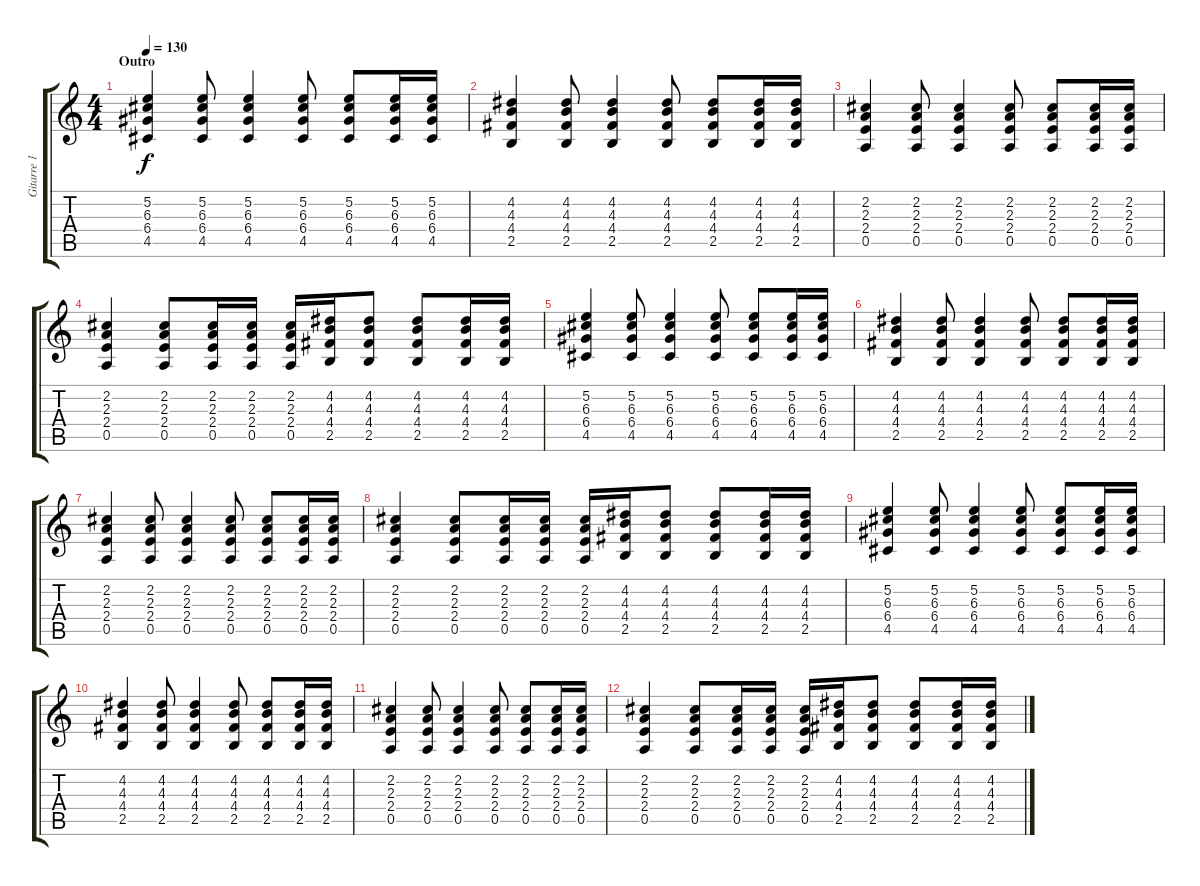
\track ("Gitarre 1" "Gitarre 1") {instrument acousticguitarsteel}
\staff {score tabs}
\tuning (E4 B3 G3 D3 A2 E2) {hide}
\ts (4 4)
\section ("" "Outro")
\tempo 130
\clef g2
\ks c
(5.2 6.3 6.4 4.5).4{dy f} (5.2 6.3 6.4 4.5).8 (5.2 6.3 6.4 4.5).4 (5.2 6.3 6.4 4.5).8 (5.2 6.3 6.4 4.5).8 (5.2 6.3 6.4 4.5).16 (5.2 6.3 6.4 4.5).16 |
(4.2 4.3 4.4 2.5).4 (4.2 4.3 4.4 2.5).8 (4.2 4.3 4.4 2.5).4 (4.2 4.3 4.4 2.5).8 (4.2 4.3 4.4 2.5).8 (4.2 4.3 4.4 2.5).16 (4.2 4.3 4.4 2.5).16 |
(2.2 2.3 2.4 0.5).4 (2.2 2.3 2.4 0.5).8 (2.2 2.3 2.4 0.5).4 (2.2 2.3 2.4 0.5).8 (2.2 2.3 2.4 0.5).8 (2.2 2.3 2.4 0.5).16 (2.2 2.3 2.4 0.5).16 |
(2.2 2.3 2.4 0.5).4 (2.2 2.3 2.4 0.5).8 (2.2 2.3 2.4 0.5).16 (2.2 2.3 2.4 0.5).16 (2.2 2.3 2.4 0.5).16 (4.2 4.3 4.4 2.5).16 (4.2 4.3 4.4 2.5).8 (4.2 4.3 4.4 2.5).8 (4.2 4.3 4.4 2.5).16 (4.2 4.3 4.4 2.5).16 |
(5.2 6.3 6.4 4.5).4{volume 6} (5.2 6.3 6.4 4.5).8 (5.2 6.3 6.4 4.5).4 (5.2 6.3 6.4 4.5).8 (5.2 6.3 6.4 4.5).8 (5.2 6.3 6.4 4.5).16 (5.2 6.3 6.4 4.5).16 |
(4.2 4.3 4.4 2.5).4 (4.2 4.3 4.4 2.5).8 (4.2 4.3 4.4 2.5).4 (4.2 4.3 4.4 2.5).8 (4.2 4.3 4.4 2.5).8 (4.2 4.3 4.4 2.5).16 (4.2 4.3 4.4 2.5).16 |
(2.2 2.3 2.4 0.5).4 (2.2 2.3 2.4 0.5).8 (2.2 2.3 2.4 0.5).4 (2.2 2.3 2.4 0.5).8 (2.2 2.3 2.4 0.5).8 (2.2 2.3 2.4 0.5).16 (2.2 2.3 2.4 0.5).16 |
(2.2 2.3 2.4 0.5).4 (2.2 2.3 2.4 0.5).8 (2.2 2.3 2.4 0.5).16 (2.2 2.3 2.4 0.5).16 (2.2 2.3 2.4 0.5).16 (4.2 4.3 4.4 2.5).16 (4.2 4.3 4.4 2.5).8 (4.2 4.3 4.4 2.5).8 (4.2 4.3 4.4 2.5).16 (4.2 4.3 4.4 2.5).16 |
(5.2 6.3 6.4 4.5).4{volume 0} (5.2 6.3 6.4 4.5).8 (5.2 6.3 6.4 4.5).4 (5.2 6.3 6.4 4.5).8 (5.2 6.3 6.4 4.5).8 (5.2 6.3 6.4 4.5).16 (5.2 6.3 6.4 4.5).16 |
(4.2 4.3 4.4 2.5).4 (4.2 4.3 4.4 2.5).8 (4.2 4.3 4.4 2.5).4 (4.2 4.3 4.4 2.5).8 (4.2 4.3 4.4 2.5).8 (4.2 4.3 4.4 2.5).16 (4.2 4.3 4.4 2.5).16 |
(2.2 2.3 2.4 0.5).4 (2.2 2.3 2.4 0.5).8 (2.2 2.3 2.4 0.5).4 (2.2 2.3 2.4 0.5).8 (2.2 2.3 2.4 0.5).8 (2.2 2.3 2.4 0.5).16 (2.2 2.3 2.4 0.5).16 |
(2.2 2.3 2.4 0.5).4 (2.2 2.3 2.4 0.5).8 (2.2 2.3 2.4 0.5).16 (2.2 2.3 2.4 0.5).16 (2.2 2.3 2.4 0.5).16 (4.2 4.3 4.4 2.5).16 (4.2 4.3 4.4 2.5).8 (4.2 4.3 4.4 2.5).8 (4.2 4.3 4.4 2.5).16 (4.2 4.3 4.4 2.5).16
